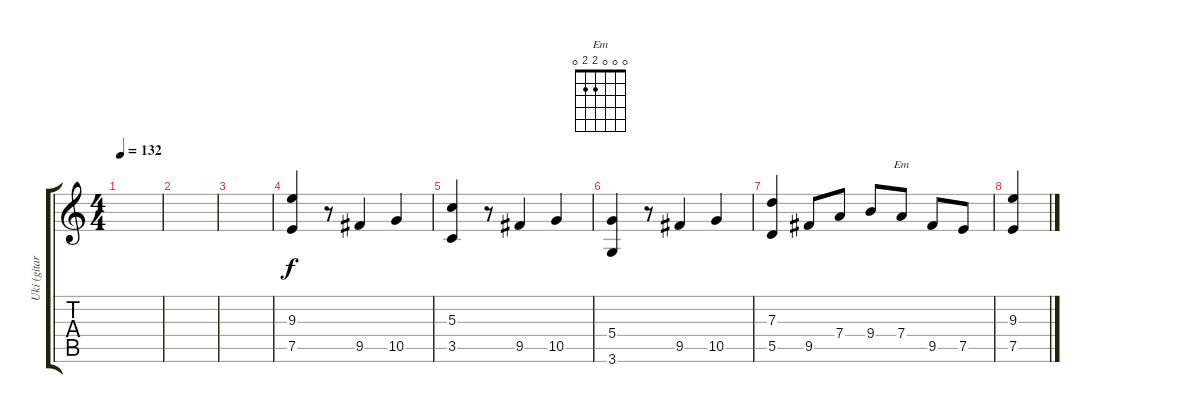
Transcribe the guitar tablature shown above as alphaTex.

\track ("Uki (gitar)" "Uki (gitar") {instrument overdrivenguitar}
\staff {score tabs}
\tuning (E4 B3 G3 D3 A2 E2) {hide}
\chord ("Em" 0 0 0 2 2 0)
\ts (4 4)
\tempo 132
\clef g2
\ks c
|
|
|
(9.3 7.5).4{dy f} r.8 9.5.4 10.5.4 |
(5.3 3.5).4 r.8 9.5.4 10.5.4 |
(5.4 3.6).4 r.8 9.5.4 10.5.4 |
(7.3 5.5).4 9.5.8 7.4.8 9.4.8 7.4.8{ch "Em"} 9.5.8 7.5.8 |
(9.3 7.5).4
